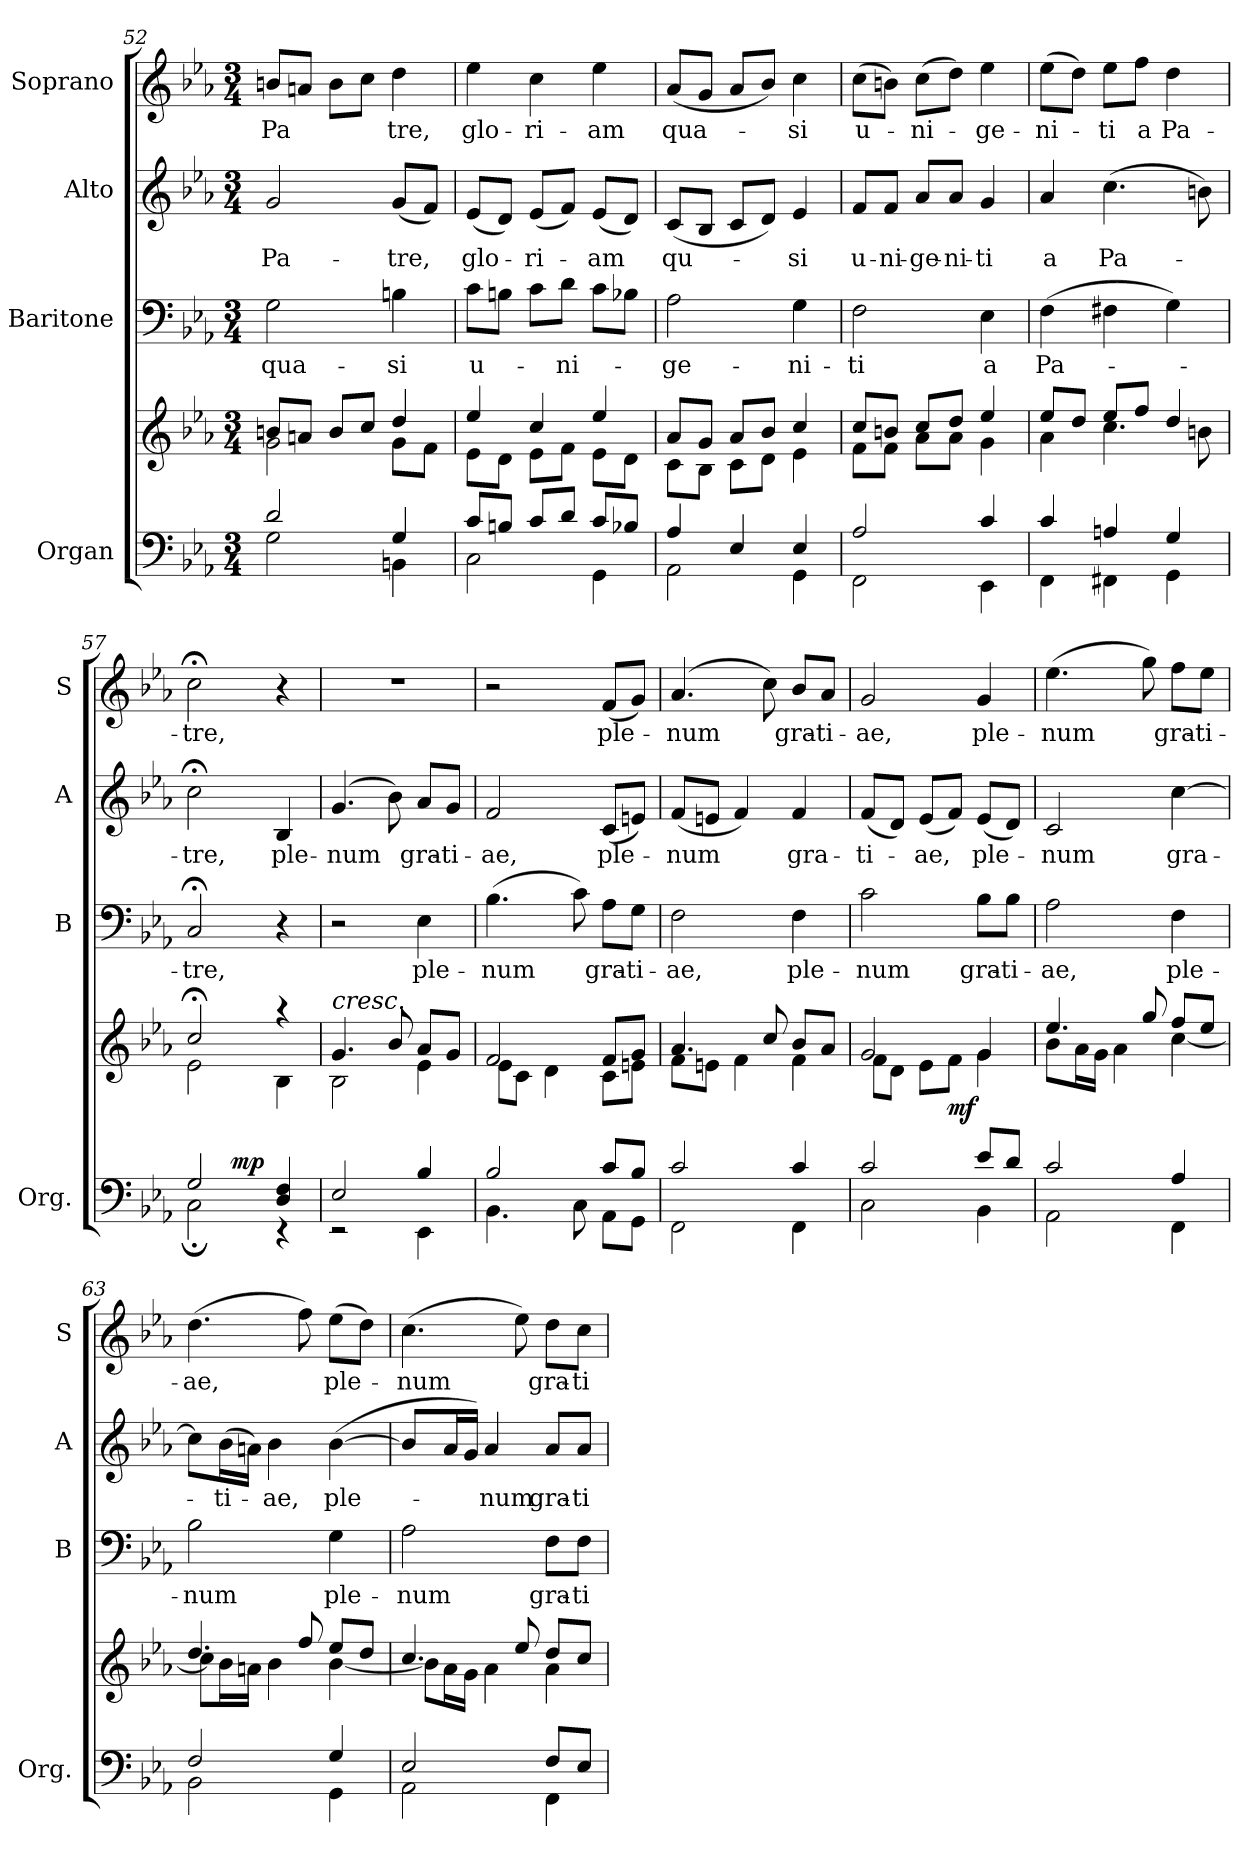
**kern	**kern	**dynam	**kern	**text	**kern	**text	**kern	**text
*part4	*part4	*part4	*part3	*part3	*part2	*part2	*part1	*part1
*staff5	*staff4	*staff4/5	*staff3	*staff3	*staff2	*staff2	*staff1	*staff1
*I"Organ	*	*	*I"Baritone	*	*I"Alto	*	*I"Soprano	*
*I'Org.	*	*	*I'B	*	*I'A	*	*I'S	*
*clefF4	*clefG2	*	*clefF4	*	*clefG2	*	*clefG2	*
*k[b-e-a-]	*k[b-e-a-]	*	*k[b-e-a-]	*	*k[b-e-a-]	*	*k[b-e-a-]	*
*c:	*c:	*	*c:	*	*c:	*	*c:	*
*M3/4	*M3/4	*	*M3/4	*	*M3/4	*	*M3/4	*
=52	=52	=52	=52	=52	=52	=52	=52	=52
*^	*^	*	*	*	*	*	*	*
!	!	!	!	!	!	!LO:LY:b	!	!LO:LY:b	!	!LO:LY:b
2d/	2G\	8bn/L	2g\	.	2G\	qua-	2g/	Pa-	8bn/L	Pa
.	.	8an/J	.	.	.	.	.	.	8an/J	.
.	.	8b/L	.	.	.	.	.	.	8b\L	.
.	.	8cc/J	.	.	.	.	.	.	8cc\J	.
!	!	!	!	!	!	!LO:LY:b	!	!LO:LY:b	!	!LO:LY:b
4G/	4BBn\	4dd/	8g\L	.	4Bn\	-si	(<8g/L	-tre,	4dd\	tre,
.	.	.	8f\J	.	.	.	8f/J)	.	.	.
=53	=53	=53	=53	=53	=53	=53	=53	=53	=53	=53
!	!	!	!	!	!	!LO:LY:b	!	!LO:LY:b	!	!LO:LY:b
8c/L	2C\	4ee-/	8e-\L	.	8c\L	u-	(<8e-/L	glo-	4ee-\	glo-
8Bn/J	.	.	8d\J	.	8Bn\J	.	8d/J)	.	.	.
!	!	!	!	!	!	!	!	!LO:LY:b	!	!LO:LY:b
8c/L	.	4cc/	8e-\L	.	8c\L	.	(<8e-/L	-ri-	4cc\	-ri-
!	!	!	!	!	!	!LO:LY:b	!	!	!	!
8d/J	.	.	8f\J	.	8d\J	-ni-	8f/J)	.	.	.
!	!	!	!	!	!	!	!	!LO:LY:b	!	!LO:LY:b
8c/L	4GG\	4ee-/	8e-\L	.	8c\L	.	(<8e-/L	-am	4ee-\	-am
8B-X/J	.	.	8d\J	.	8B-X\J	.	8d/J)	.	.	.
!!LO:LB:g=z
=54	=54	=54	=54	=54	=54	=54	=54	=54	=54	=54
!	!	!	!	!	!	!LO:LY:b	!	!LO:LY:b	!	!LO:LY:b
4A-/	2AA-\	8a-/L	8c\L	.	2A-\	-ge-	(<8c/L	qu-	(<8a-/L	qua-
.	.	8g/J	8B-\J	.	.	.	8B-/J	.	8g/J	.
4E-/	.	8a-/L	8c\L	.	.	.	8c/L	.	8a-/L	.
.	.	8b-/J	8d\J	.	.	.	8d/J)	.	8b-/J)	.
!	!	!	!	!	!	!LO:LY:b	!	!LO:LY:b	!	!LO:LY:b
4E-/	4GG\	4cc/	4e-\	.	4G\	-ni-	4e-/	-si	4cc\	-si
=55	=55	=55	=55	=55	=55	=55	=55	=55	=55	=55
!	!	!	!	!	!	!LO:LY:b	!	!LO:LY:b	!	!LO:LY:b
2A-/	2FF\	8cc/L	8f\L	.	2F\	-ti	8f/L	u-	(>8cc\L	u-
!	!	!	!	!	!	!	!	!LO:LY:b	!	!
.	.	8bn/J	8f\J	.	.	.	8f/J	-ni-	8bn\J)	.
!	!	!	!	!	!	!	!	!LO:LY:b	!	!LO:LY:b
.	.	8cc/L	8a-\L	.	.	.	8a-/L	-ge-	(>8cc\L	-ni-
!	!	!	!	!	!	!	!	!LO:LY:b	!	!
.	.	8dd/J	8a-\J	.	.	.	8a-/J	-ni-	8dd\J)	.
!	!	!	!	!	!	!LO:LY:b	!	!LO:LY:b	!	!LO:LY:b
4c/	4EE-\	4ee-/	4g\	.	4E-\	a	4g/	-ti	4ee-\	-ge-
=56	=56	=56	=56	=56	=56	=56	=56	=56	=56	=56
!	!	!	!	!	!	!LO:LY:b	!	!LO:LY:b	!	!LO:LY:b
4c/	4FF\	8ee-/L	4a-\	.	(>4F\	Pa-	4a-/	a	(>8ee-\L	-ni-
.	.	8dd/J	.	.	.	.	.	.	8dd\J)	.
!	!	!	!	!	!	!	!	!LO:LY:b	!	!LO:LY:b
4An/	4FF#X\	8ee-/L	4.cc\	.	4F#X\	.	(>4.cc\	Pa-	8ee-\L	-ti
!	!	!	!	!	!	!	!	!	!	!LO:LY:b
.	.	8ff/J	.	.	.	.	.	.	8ff\J	a
!	!	!	!	!	!	!	!	!	!	!LO:LY:b
4G/	4GG\	4dd/	.	.	4G\)	.	.	.	4dd\	Pa-
.	.	.	8bn\	.	.	.	8bn\)	.	.	.
=57	=57	=57	=57	=57	=57	=57	=57	=57	=57	=57
!	!	!	!	!	!	!LO:LY:b	!	!LO:LY:b	!	!LO:LY:b
*	*^	*	*	*	*	*	*	*	*	*
2G/	2C;\	4ryy	2cc;</	2e-\	.	2C;</	-tre,	2cc;<\	-tre,	2cc;<\	-tre,
!	!	!	!	!	!LO:DY:a=2	!	!	!	!	!	!
.	.	2ryy	.	.	mp	.	.	.	.	.	.
!	!	!	!	!	!	!	!	!	!LO:LY:b	!	!
4D/ 4F/	4rEE	.	4raa	4B-\	.	4r	.	4B-/	ple-	4r	.
=58	=58	=58	=58	=58	=58	=58	=58	=58	=58	=58	=58
!	!	!	!LO:TX:a:i:t=cresc.	!	!	!	!	!	!	!	!
!	!	!	!	!	!	!	!	!	!LO:LY:b	!	!
*	*v	*v	*	*	*	*	*	*	*	*	*
2E-/	2rEE	4.g/	2B-\	.	2r	.	(>4.g/	-num	2.r	.
.	.	8b-/	.	.	.	.	8b-\)	.	.	.
!	!	!	!	!	!	!LO:LY:b	!	!LO:LY:b	!	!
4B-/	4EE-\	8a-/L	4e-\	.	4E-\	ple-	8a-/L	gra-	.	.
!	!	!	!	!	!	!	!	!LO:LY:b	!	!
.	.	8g/J	.	.	.	.	8g/J	-ti-	.	.
=59	=59	=59	=59	=59	=59	=59	=59	=59	=59	=59
!	!	!	!	!	!	!LO:LY:b	!	!LO:LY:b	!	!
2B-/	4.BB-\	2f/	8e-\L	.	(>4.B-\	-num	2f/	-ae,	2r	.
.	.	.	8c\J	.	.	.	.	.	.	.
.	.	.	4d\	.	.	.	.	.	.	.
.	8C\	.	.	.	8c\)	.	.	.	.	.
!	!	!	!	!	!	!LO:LY:b	!	!LO:LY:b	!	!LO:LY:b
8c/L	8AA-\L	8f/L	8c\L	.	8A-\L	gra-	(<8c/L	ple-	(<8f/L	ple-
!	!	!	!	!	!	!LO:LY:b	!	!	!	!
8B-/J	8GG\J	8g/J	8en\J	.	8G\J	-ti-	8en/J)	.	8g/J)	.
!!LO:PB:g=z
=60	=60	=60	=60	=60	=60	=60	=60	=60	=60	=60
!	!	!	!	!	!	!LO:LY:b	!	!LO:LY:b	!	!LO:LY:b
2c/	2FF\	4.a-/	8f\L	.	2F\	-ae,	(<8f/L	-num	(>4.a-/	-num
.	.	.	8en\J	.	.	.	8en/J	.	.	.
.	.	.	4f\	.	.	.	4f/)	.	.	.
.	.	8cc/	.	.	.	.	.	.	8cc\)	.
!	!	!	!	!	!	!LO:LY:b	!	!LO:LY:b	!	!LO:LY:b
4c/	4FF\	8b-/L	4f\	.	4F\	ple-	4f/	gra-	8b-/L	gra-
!	!	!	!	!	!	!	!	!	!	!LO:LY:b
.	.	8a-/J	.	.	.	.	.	.	8a-/J	-ti-
=61	=61	=61	=61	=61	=61	=61	=61	=61	=61	=61
!	!	!	!	!	!	!LO:LY:b	!	!LO:LY:b	!	!LO:LY:b
2c/	2C\	2g/	8f\L	.	2c\	-num	(<8f/L	-ti-	2g/	-ae,
.	.	.	8d\J	.	.	.	8d/J)	.	.	.
!	!	!	!	!	!	!	!	!LO:LY:b	!	!
.	.	.	8e-\L	.	.	.	(<8e-/L	-ae,	.	.
!	!	!	!	!LO:DY:b	!	!	!	!	!	!
.	.	.	8f\J	mf	.	.	8f/J)	.	.	.
!	!	!	!	!	!	!LO:LY:b	!	!LO:LY:b	!	!LO:LY:b
8e-/L	4BB-\	4g/	4g\	.	8B-\L	gra-	(<8e-/L	ple-	4g/	ple-
!	!	!	!	!	!	!LO:LY:b	!	!	!	!
8d/J	.	.	.	.	8B-\J	-ti-	8d/J)	.	.	.
=62	=62	=62	=62	=62	=62	=62	=62	=62	=62	=62
!	!	!	!	!	!	!LO:LY:b	!	!LO:LY:b	!	!LO:LY:b
2c/	2AA-\	4.ee-/	8b-\L	.	2A-\	-ae,	2c/	-num	(>4.ee-\	-num
.	.	.	16a-\L	.	.	.	.	.	.	.
.	.	.	16g\JJ	.	.	.	.	.	.	.
.	.	.	4a-\	.	.	.	.	.	.	.
.	.	8gg/	.	.	.	.	.	.	8gg\)	.
!	!	!	!	!	!	!LO:LY:b	!	!LO:LY:b	!	!LO:LY:b
4A-/	4FF\	8ff/L	[<4cc\	.	4F\	ple-	[4cc\	gra-	8ff\L	gra-
!	!	!	!	!	!	!	!	!	!	!LO:LY:b
.	.	8ee-/J	.	.	.	.	.	.	8ee-\J	-ti-
=63	=63	=63	=63	=63	=63	=63	=63	=63	=63	=63
!	!	!	!	!	!	!LO:LY:b	!	!	!	!LO:LY:b
2F/	2BB-\	4.dd/	8cc\L]	.	2B-\	-num	8cc\L]	.	(>4.dd\	-ae,
!	!	!	!	!	!	!	!	!LO:LY:b	!	!
.	.	.	16b-\L	.	.	.	(>16b-\L	-ti-	.	.
.	.	.	16an\JJ	.	.	.	16an\JJ)	.	.	.
!	!	!	!	!	!	!	!	!LO:LY:b	!	!
.	.	.	4b-\	.	.	.	4b-\	-ae,	.	.
.	.	8ff/	.	.	.	.	.	.	8ff\)	.
!	!	!	!	!	!	!LO:LY:b	!	!LO:LY:b	!	!LO:LY:b
4G/	4GG\	8ee-/L	[<4b-\	.	4G\	ple-	(>[4b-\	ple-	(>8ee-\L	ple-
.	.	8dd/J	.	.	.	.	.	.	8dd\J)	.
=64	=64	=64	=64	=64	=64	=64	=64	=64	=64	=64
!	!	!	!	!	!	!LO:LY:b	!	!	!	!LO:LY:b
2E-/	2AA-\	4.cc/	8b-\L]	.	2A-\	-num	8b-/L]	.	(>4.cc\	-num
.	.	.	16a-\L	.	.	.	16a-/L	.	.	.
.	.	.	16g\JJ	.	.	.	16g/JJ)	.	.	.
!	!	!	!	!	!	!	!	!LO:LY:b	!	!
.	.	.	4a-\	.	.	.	4a-/	-num	.	.
.	.	8ee-/	.	.	.	.	.	.	8ee-\)	.
!	!	!	!	!	!	!LO:LY:b	!	!LO:LY:b	!	!LO:LY:b
8F/L	4FF\	8dd/L	4a-\	.	8F\L	gra-	8a-/L	gra-	8dd\L	gra-
!	!	!	!	!	!	!LO:LY:b	!	!LO:LY:b	!	!LO:LY:b
8E-/J	.	8cc/J	.	.	8F\J	-ti-	8a-/J	-ti-	8cc\J	-ti-
*v	*v	*	*	*	*	*	*	*	*	*
*	*v	*v	*	*	*	*	*	*	*
=	=	=	=	=	=	=	=	=
*-	*-	*-	*-	*-	*-	*-	*-	*-
